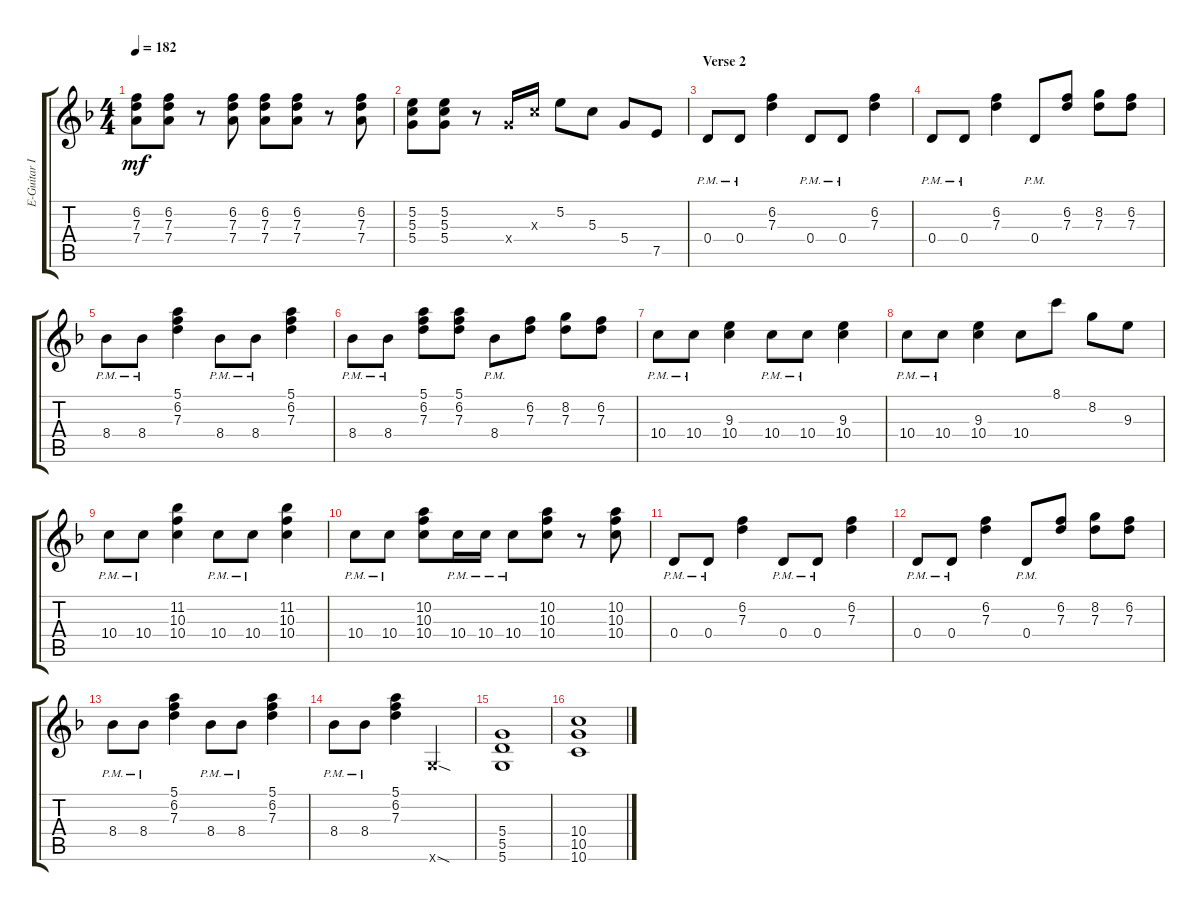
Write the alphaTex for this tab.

\track ("E-Guitar I" "E-Guitar I") {instrument acousticguitarsteel}
\staff {score tabs}
\tuning (E4 B3 G3 D3 A2 D2) {hide}
\ts (4 4)
\tempo 182
\clef g2
\ks f
(6.2 7.3 7.4).8{dy mf} (6.2 7.3 7.4).8 r.8 (6.2 7.3 7.4).8 (6.2 7.3 7.4).8 (6.2 7.3 7.4).8 r.8 (6.2 7.3 7.4).8 |
(5.2 5.3 5.4).8 (5.2 5.3 5.4).8 r.8 5.4{x}.16 5.3{x}.16 5.2.8 5.3.8 5.4.8 7.5.8 |
\section ("" "Verse 2")
0.4{pm}.8 0.4{pm}.8 (6.2 7.3).4 0.4{pm}.8 0.4{pm}.8 (6.2 7.3).4 |
0.4{pm}.8 0.4{pm}.8 (6.2 7.3).4 0.4{pm}.8 (6.2 7.3).8 (8.2 7.3).8 (6.2 7.3).8 |
8.4{pm}.8 8.4{pm}.8 (5.1 6.2 7.3).4 8.4{pm}.8 8.4{pm}.8 (5.1 6.2 7.3).4 |
8.4{pm}.8 8.4{pm}.8 (5.1 6.2 7.3).8 (5.1 6.2 7.3).8 8.4{pm}.8 (6.2 7.3).8 (8.2 7.3).8 (6.2 7.3).8 |
10.4{pm}.8 10.4{pm}.8 (9.3 10.4).4 10.4{pm}.8 10.4{pm}.8 (9.3 10.4).4 |
10.4{pm}.8 10.4{pm}.8 (9.3 10.4).4 10.4.8 8.1.8 8.2.8 9.3.8 |
10.4{pm}.8 10.4{pm}.8 (11.2 10.3 10.4).4 10.4{pm}.8 10.4{pm}.8 (11.2 10.3 10.4).4 |
10.4{pm}.8 10.4{pm}.8 (10.2 10.3 10.4).8 10.4{pm}.16 10.4{pm}.16 10.4{pm}.8 (10.2 10.3 10.4).8 r.8 (10.2 10.3 10.4).8 |
0.4{pm}.8 0.4{pm}.8 (6.2 7.3).4 0.4{pm}.8 0.4{pm}.8 (6.2 7.3).4 |
0.4{pm}.8 0.4{pm}.8 (6.2 7.3).4 0.4{pm}.8 (6.2 7.3).8 (8.2 7.3).8 (6.2 7.3).8 |
8.4{pm}.8 8.4{pm}.8 (5.1 6.2 7.3).4 8.4{pm}.8 8.4{pm}.8 (5.1 6.2 7.3).4 |
8.4{pm}.8 8.4{pm}.8 (5.1 6.2 7.3).4 5.6{sod x}.2 |
(5.4 5.5 5.6).1 |
(10.4 10.5 10.6).1
